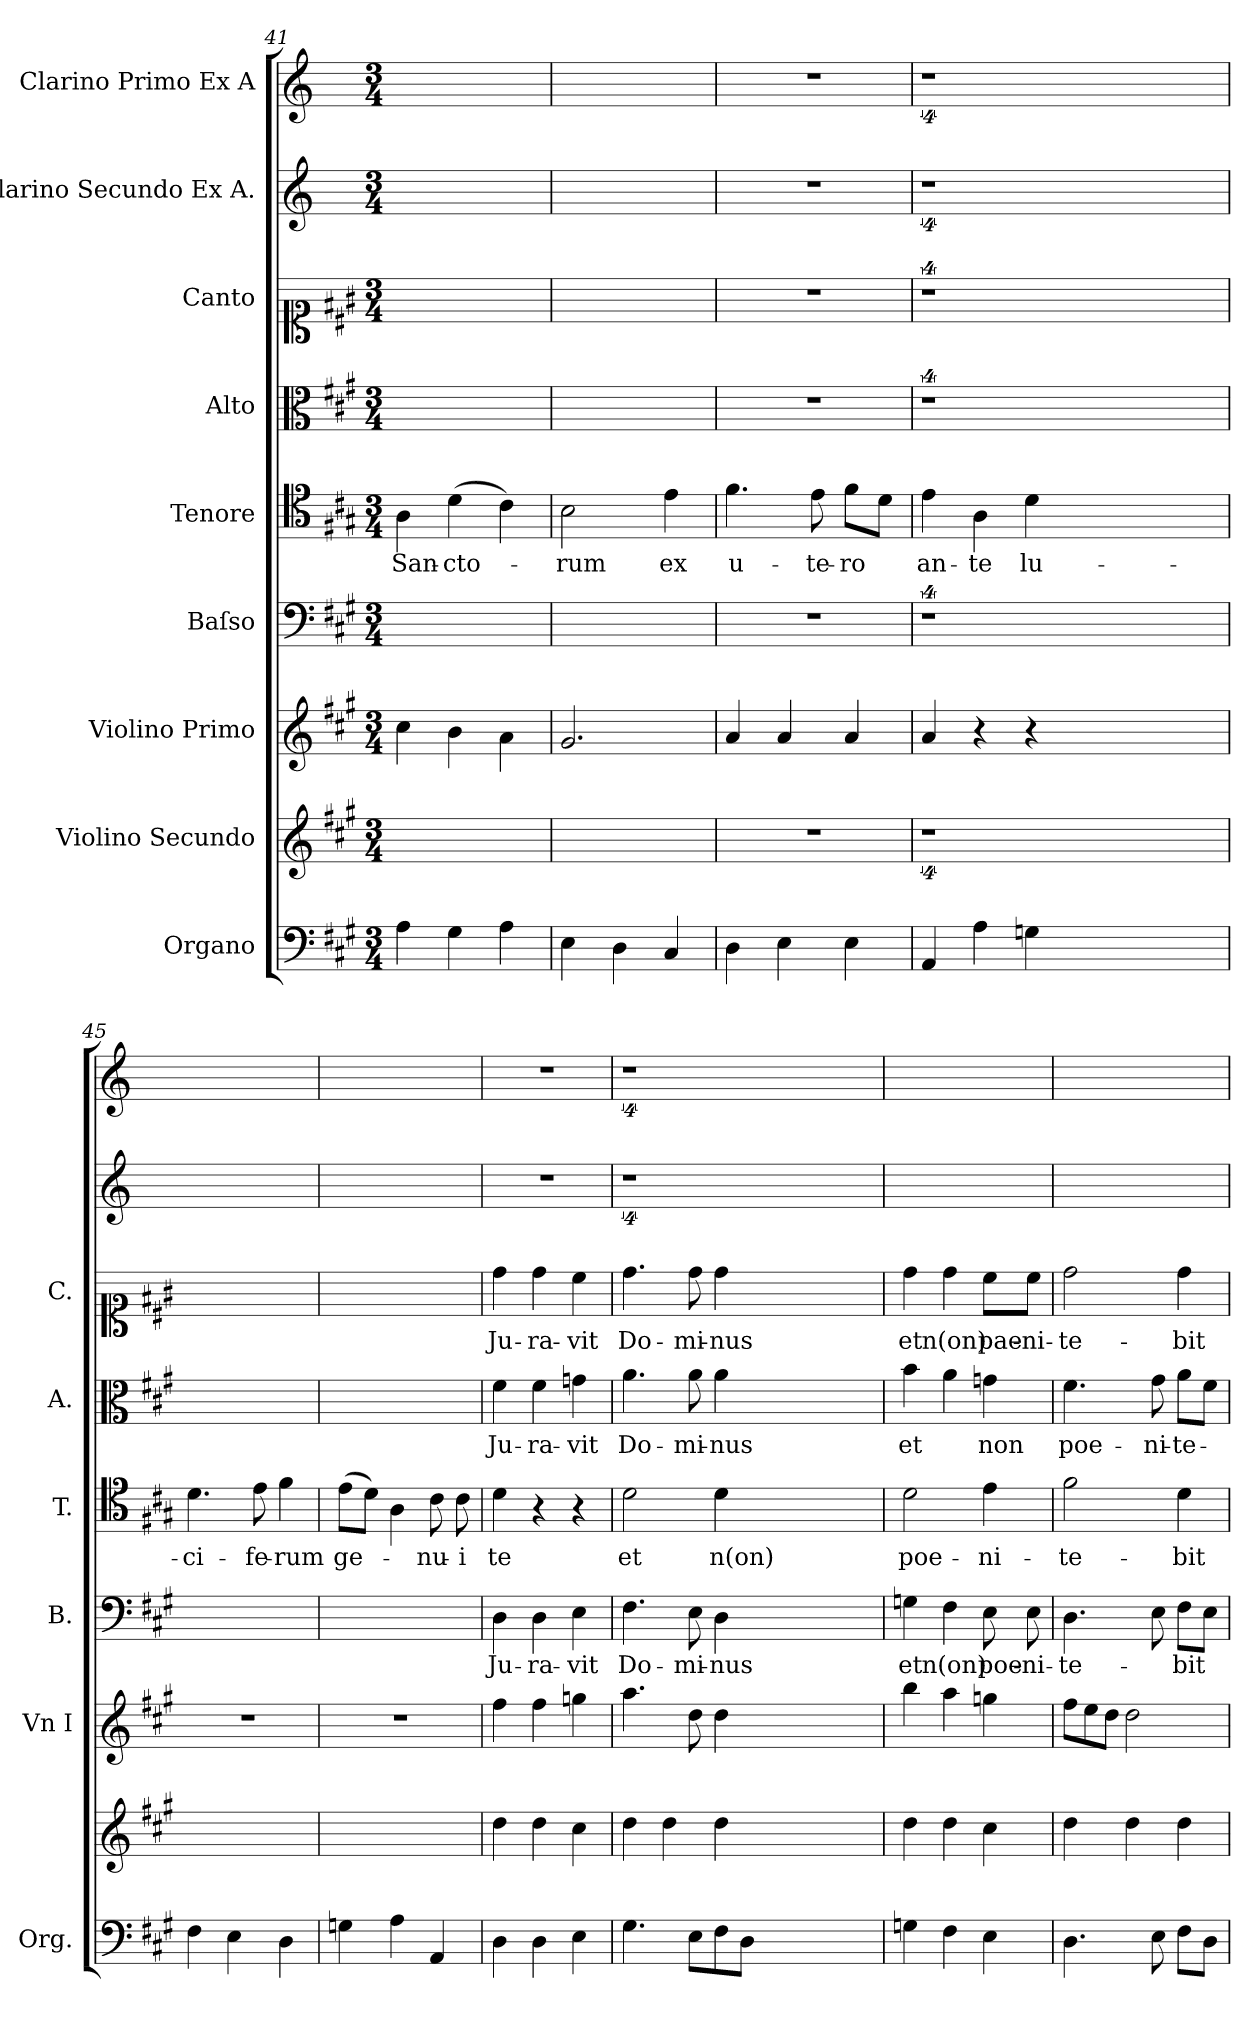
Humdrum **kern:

**kern	**kern	**kern	**kern	**text	**kern	**text	**kern	**text	**kern	**text	**kern	**kern
*part9	*part8	*part7	*part6	*part6	*part5	*part5	*part4	*part4	*part3	*part3	*part2	*part1
*staff9	*staff8	*staff7	*staff6	*staff6	*staff5	*staff5	*staff4	*staff4	*staff3	*staff3	*staff2	*staff1
*I"Organo	*I"Violino Secundo	*I"Violino Primo	*I"Baſso	*	*I"Tenore	*	*I"Alto	*	*I"Canto	*	*I"Clarino Secundo Ex A.	*I"Clarino Primo Ex A
*I'Org.	*	*I'Vn I	*I'B.	*	*I'T.	*	*I'A.	*	*I'C.	*	*	*
*clefF4	*clefG2	*clefG2	*clefF4	*	*clefC4	*	*clefC3	*	*clefC1	*	*clefG2	*clefG2
*	*	*	*	*	*	*	*	*	*	*	*ITrd2c3	*ITrd2c3
*k[f#c#g#]	*k[f#c#g#]	*k[f#c#g#]	*k[f#c#g#]	*	*k[f#c#g#]	*	*k[f#c#g#]	*	*k[f#c#g#]	*	*k[f#c#g#]	*k[f#c#g#]
*A:	*A:	*A:	*A:	*	*A:	*	*A:	*	*A:	*	*A:	*A:
*M3/4	*M3/4	*M3/4	*M3/4	*	*M3/4	*	*M3/4	*	*M3/4	*	*M3/4	*M3/4
=41	=41	=41	=41	=41	=41	=41	=41	=41	=41	=41	=41	=41
4A\	2.ryy	4cc#\	2.ryy	.	4A\	San-	2.ryy	.	2.ryy	.	2.ryy	2.ryy
4G#\	.	4b\	.	.	(4d\	-cto-	.	.	.	.	.	.
4A\	.	4a\	.	.	4c#\)	.	.	.	.	.	.	.
=42	=42	=42	=42	=42	=42	=42	=42	=42	=42	=42	=42	=42
4E\	2.ryy	2.g#/	2.ryy	.	2B\	-rum	2.ryy	.	2.ryy	.	2.ryy	2.ryy
4D\	.	.	.	.	.	.	.	.	.	.	.	.
4C#/	.	.	.	.	4e\	ex	.	.	.	.	.	.
=43	=43	=43	=43	=43	=43	=43	=43	=43	=43	=43	=43	=43
4D\	2.r	4a/	2.r	.	4.f#\	u-	2.r	.	2.r	.	2.r	2.r
4E\	.	4a/	.	.	.	.	.	.	.	.	.	.
.	.	.	.	.	8e\	-te-	.	.	.	.	.	.
4E\	.	4a/	.	.	8f#\L	-ro	.	.	.	.	.	.
.	.	.	.	.	8d\J	.	.	.	.	.	.	.
=44	=44	=44	=44	=44	=44	=44	=44	=44	=44	=44	=44	=44
4AA/	4%9r	4a/	4%9r	.	4e\	an-	4%9r	.	4%9r	.	4%9r	4%9r
4A\	.	4r	.	.	4A\	-te	.	.	.	.	.	.
4Gn\	.	4r	.	.	4d\	lu-	.	.	.	.	.	.
1.ryy	.	1.ryy	.	.	1.ryy	.	.	.	.	.	.	.
=45	=45	=45	=45	=45	=45	=45	=45	=45	=45	=45	=45	=45
4F#\	2.ryy	2.r	2.ryy	.	4.d\	-ci-	2.ryy	.	2.ryy	.	2.ryy	2.ryy
4E\	.	.	.	.	.	.	.	.	.	.	.	.
.	.	.	.	.	8e\	-fe-	.	.	.	.	.	.
4D\	.	.	.	.	4f#\	-rum	.	.	.	.	.	.
=46	=46	=46	=46	=46	=46	=46	=46	=46	=46	=46	=46	=46
4Gn\	2.ryy	2.r	2.ryy	.	(8e\L	ge-	2.ryy	.	2.ryy	.	2.ryy	2.ryy
.	.	.	.	.	8d\J)	.	.	.	.	.	.	.
4A\	.	.	.	.	4A\	.	.	.	.	.	.	.
4AA/	.	.	.	.	8c#\	-nu-	.	.	.	.	.	.
.	.	.	.	.	8c#\	-i	.	.	.	.	.	.
=47	=47	=47	=47	=47	=47	=47	=47	=47	=47	=47	=47	=47
4D\	4dd\	4ff#\	4D\	Ju-	4d\	te	4f#\	Ju-	4dd\	Ju-	2.r	2.r
4D\	4dd\	4ff#\	4D\	-ra-	4r	.	4f#\	-ra-	4dd\	-ra-	.	.
4E\	4cc#\	4ggn\	4E\	-vit	4r	.	4gn\	-vit	4cc#\	-vit	.	.
=48	=48	=48	=48	=48	=48	=48	=48	=48	=48	=48	=48	=48
4.G#\	4dd\	4.aa\	4.F#\	Do-	2d\	et	4.a\	Do-	4.dd\	Do-	4%9r	4%9r
.	4dd\	.	.	.	.	.	.	.	.	.	.	.
8E\L	.	8dd\	8E\	-mi-	.	.	8a\	-mi-	8dd\	-mi-	.	.
8F#\	4dd\	4dd\	4D\	-nus	4d\	n(on)	4a\	-nus	4dd\	-nus	.	.
8D\J	.	.	.	.	.	.	.	.	.	.	.	.
1.ryy	1.ryy	1.ryy	1.ryy	.	1.ryy	.	1.ryy	.	1.ryy	.	.	.
=49	=49	=49	=49	=49	=49	=49	=49	=49	=49	=49	=49	=49
4Gn\	4dd\	4bb\	4Gn\	et	2d\	poe-	4b\	et	4dd\	et	2.ryy	2.ryy
4F#\	4dd\	4aa\	4F#\	n(on)	.	.	4a\	.	4dd\	n(on)	.	.
4E\	4cc#\	4ggn\	8E\	poe-	4e\	-ni-	4gn\	non	8cc#\L	pae-	.	.
.	.	.	8E\	-ni-	.	.	.	.	8cc#\J	-ni-	.	.
=50	=50	=50	=50	=50	=50	=50	=50	=50	=50	=50	=50	=50
*	*	*Xtuplet	*	*	*	*	*	*	*	*	*	*
4.D\	4dd\	12ff#\L	4.D\	-te-	2f#\	-te-	4.f#\	poe-	2dd\	-te-	2.ryy	2.ryy
.	.	12ee\	.	.	.	.	.	.	.	.	.	.
.	.	12dd\J	.	.	.	.	.	.	.	.	.	.
.	4dd\	2dd\	.	.	.	.	.	.	.	.	.	.
8E\	.	.	8E\	.	.	.	8g#\	-ni-	.	.	.	.
8F#\L	4dd\	.	8F#\L	-bit	4d\	-bit	8a\L	-te-	4dd\	-bit	.	.
8D\J	.	.	8E\J	.	.	.	8f#\J	.	.	.	.	.
=	=	=	=	=	=	=	=	=	=	=	=	=
*-	*-	*-	*-	*-	*-	*-	*-	*-	*-	*-	*-	*-
